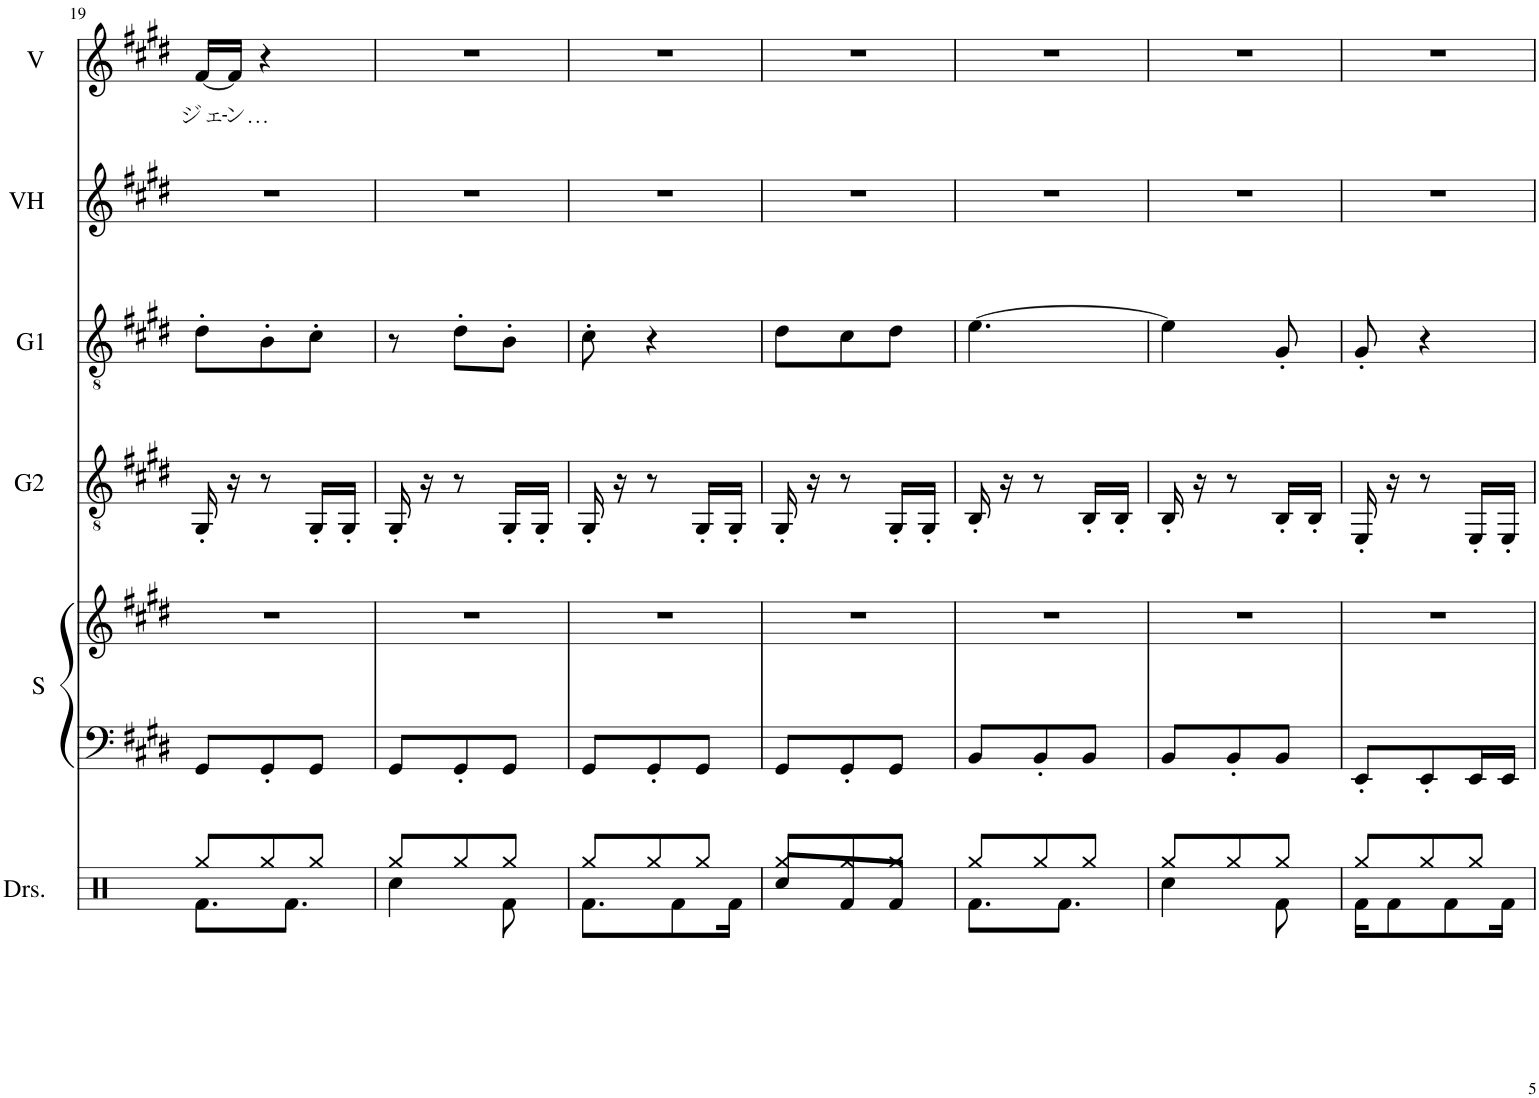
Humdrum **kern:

**kern	**kern	**kern	**kern	**kern	**kern	**kern	**text
*part6	*part5	*part5	*part4	*part3	*part2	*part1	*part1
*staff7	*staff6	*staff5	*staff4	*staff3	*staff2	*staff1	*staff1
*I"Drumset	*I"Synth	*	*I"Guitar 2	*I"Guitar 1	*I"Voice Harmony	*I"Voice	*
*I'Drs.	*I'S	*	*I'G2	*I'G1	*I'VH	*I'V	*
!!LO:PB:g=z
*clefX	*clefF4	*clefG2	*clefGv2	*clefGv2	*clefG2	*clefG2	*
*k[f#c#g#d#]	*k[f#c#g#d#]	*k[f#c#g#d#]	*k[f#c#g#d#]	*k[f#c#g#d#]	*k[f#c#g#d#]	*k[f#c#g#d#]	*
*M3/8	*M3/8	*M3/8	*M3/8	*M3/8	*M3/8	*M3/8	*
=19	=19	=19	=19	=19	=19	=19	=19
*^	*	*	*	*	*	*	*
!	!	!	!	!	!	!	!	!LO:LY:b
8Rgg/L	8.Rf\L	8GG#/L	4.r	16GG#'/	8d#'\L	4.r	[16f#/LL	ジェ-
!	!	!	!	!	!	!	!	!LO:LY:b
.	.	.	.	16r	.	.	16f#/JJ]	-ン…
8Rgg/	.	8GG#'/	.	8r	8B'\	.	4r	.
.	8.Rf\J	.	.	.	.	.	.	.
8Rgg/J	.	8GG#/J	.	16GG#'/LL	8c#'\J	.	.	.
.	.	.	.	16GG#'/JJ	.	.	.	.
=20	=20	=20	=20	=20	=20	=20	=20	=20
8Rgg/L	4Rcc\	8GG#/L	4.r	16GG#'/	8r	4.r	4.r	.
.	.	.	.	16r	.	.	.	.
8Rgg/	.	8GG#'/	.	8r	8d#'\L	.	.	.
8Rgg/J	8Rf\	8GG#/J	.	16GG#'/LL	8B'\J	.	.	.
.	.	.	.	16GG#'/JJ	.	.	.	.
=21	=21	=21	=21	=21	=21	=21	=21	=21
8Rgg/L	8.Rf\L	8GG#/L	4.r	16GG#'/	8c#'\	4.r	4.r	.
.	.	.	.	16r	.	.	.	.
8Rgg/	.	8GG#'/	.	8r	4r	.	.	.
.	8Rf\	.	.	.	.	.	.	.
8Rgg/J	.	8GG#/J	.	16GG#'/LL	.	.	.	.
.	16Rf\Jk	.	.	16GG#'/JJ	.	.	.	.
=22	=22	=22	=22	=22	=22	=22	=22	=22
8Rgg/L	8Rcc/L	8GG#/L	4.r	16GG#'/	8d#\L	4.r	4.r	.
.	.	.	.	16r	.	.	.	.
8Rgg/	8Rf/	8GG#'/	.	8r	8c#\	.	.	.
8Rgg/J	8Rf/J	8GG#/J	.	16GG#'/LL	8d#\J	.	.	.
.	.	.	.	16GG#'/JJ	.	.	.	.
=23	=23	=23	=23	=23	=23	=23	=23	=23
8Rgg/L	8.Rf\L	8BB/L	4.r	16BB'/	[4.e\	4.r	4.r	.
.	.	.	.	16r	.	.	.	.
8Rgg/	.	8BB'/	.	8r	.	.	.	.
.	8.Rf\J	.	.	.	.	.	.	.
8Rgg/J	.	8BB/J	.	16BB'/LL	.	.	.	.
.	.	.	.	16BB'/JJ	.	.	.	.
=24	=24	=24	=24	=24	=24	=24	=24	=24
8Rgg/L	4Rcc\	8BB/L	4.r	16BB'/	4e\]	4.r	4.r	.
.	.	.	.	16r	.	.	.	.
8Rgg/	.	8BB'/	.	8r	.	.	.	.
8Rgg/J	8Rf\	8BB/J	.	16BB'/LL	8G#'/	.	.	.
.	.	.	.	16BB'/JJ	.	.	.	.
=25	=25	=25	=25	=25	=25	=25	=25	=25
8Rgg/L	16Rf\KL	8EE'/L	4.r	16EE'/	8G#'/	4.r	4.r	.
.	8Rf\	.	.	16r	.	.	.	.
8Rgg/	.	8EE'/	.	8r	4r	.	.	.
.	8Rf\	.	.	.	.	.	.	.
8Rgg/J	.	16EE/L	.	16EE'/LL	.	.	.	.
.	16Rf\Jk	16EE/JJ	.	16EE'/JJ	.	.	.	.
*v	*v	*	*	*	*	*	*	*
=	=	=	=	=	=	=	=
*-	*-	*-	*-	*-	*-	*-	*-
